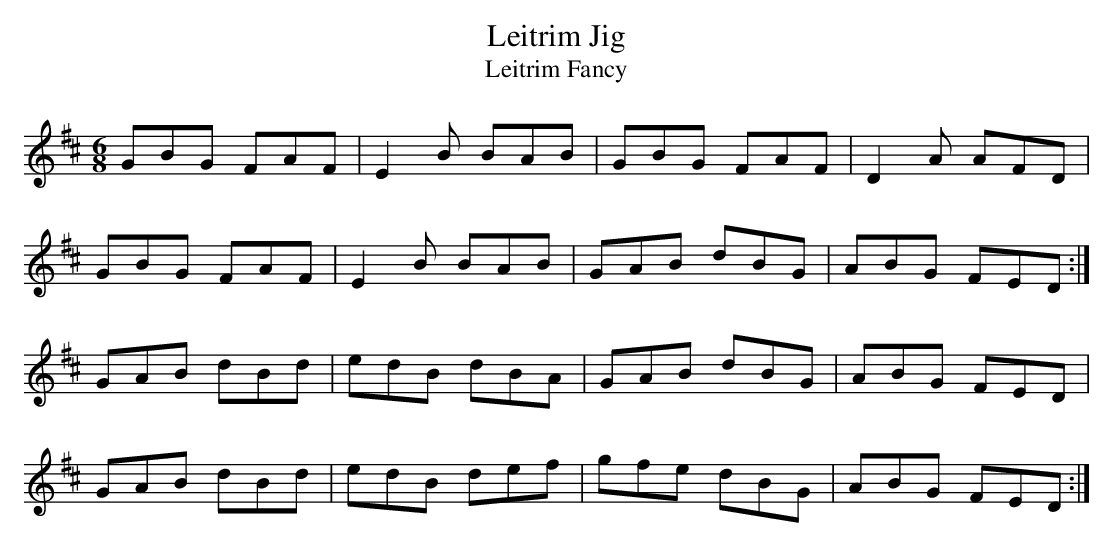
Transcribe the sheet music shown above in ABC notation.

X:1
T: Leitrim Jig
T: Leitrim Fancy
M: 6/8
L: 1/8
K: Edor
GBG FAF|E2B BAB|GBG FAF|D2A AFD|
GBG FAF|E2B BAB|GAB dBG|ABG FED :|
GAB dBd|edB dBA|GAB dBG|ABG FED|
GAB dBd|edB def|gfe dBG|ABG FED :|
